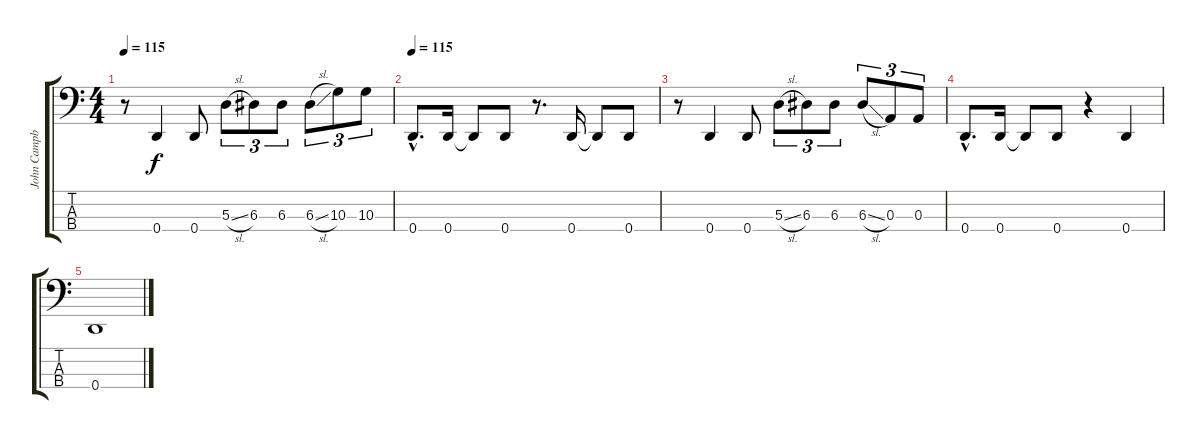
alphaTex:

\track ("John Campbell" "John Campb") {instrument electricbasspick}
\staff {score tabs}
\tuning (G2 D2 A1 D1) {hide}
\ts (4 4)
\tempo 115
\clef f4
\ks c
r.8{dy f} 0.4.4 0.4.8 5.3{sl}.8{tu (3 2)} 6.3.8{tu (3 2)} 6.3.8{tu (3 2)} 6.3{sl}.8{tu (3 2)} 10.3.8{tu (3 2)} 10.3.8{tu (3 2)} |
\tempo 115
0.4{hac}.8{d} 0.4.16 0.4{t}.8 0.4.8 r.8{d} 0.4.16 0.4{t}.8 0.4.8 |
r.8 0.4.4 0.4.8 5.3{sl}.8{tu (3 2)} 6.3.8{tu (3 2)} 6.3.8{tu (3 2)} 6.3{sl}.8{tu (3 2)} 0.3.8{tu (3 2)} 0.3.8{tu (3 2)} |
0.4{hac}.8{d} 0.4.16 0.4{t}.8 0.4.8 r.4 0.4.4 |
0.4.1
